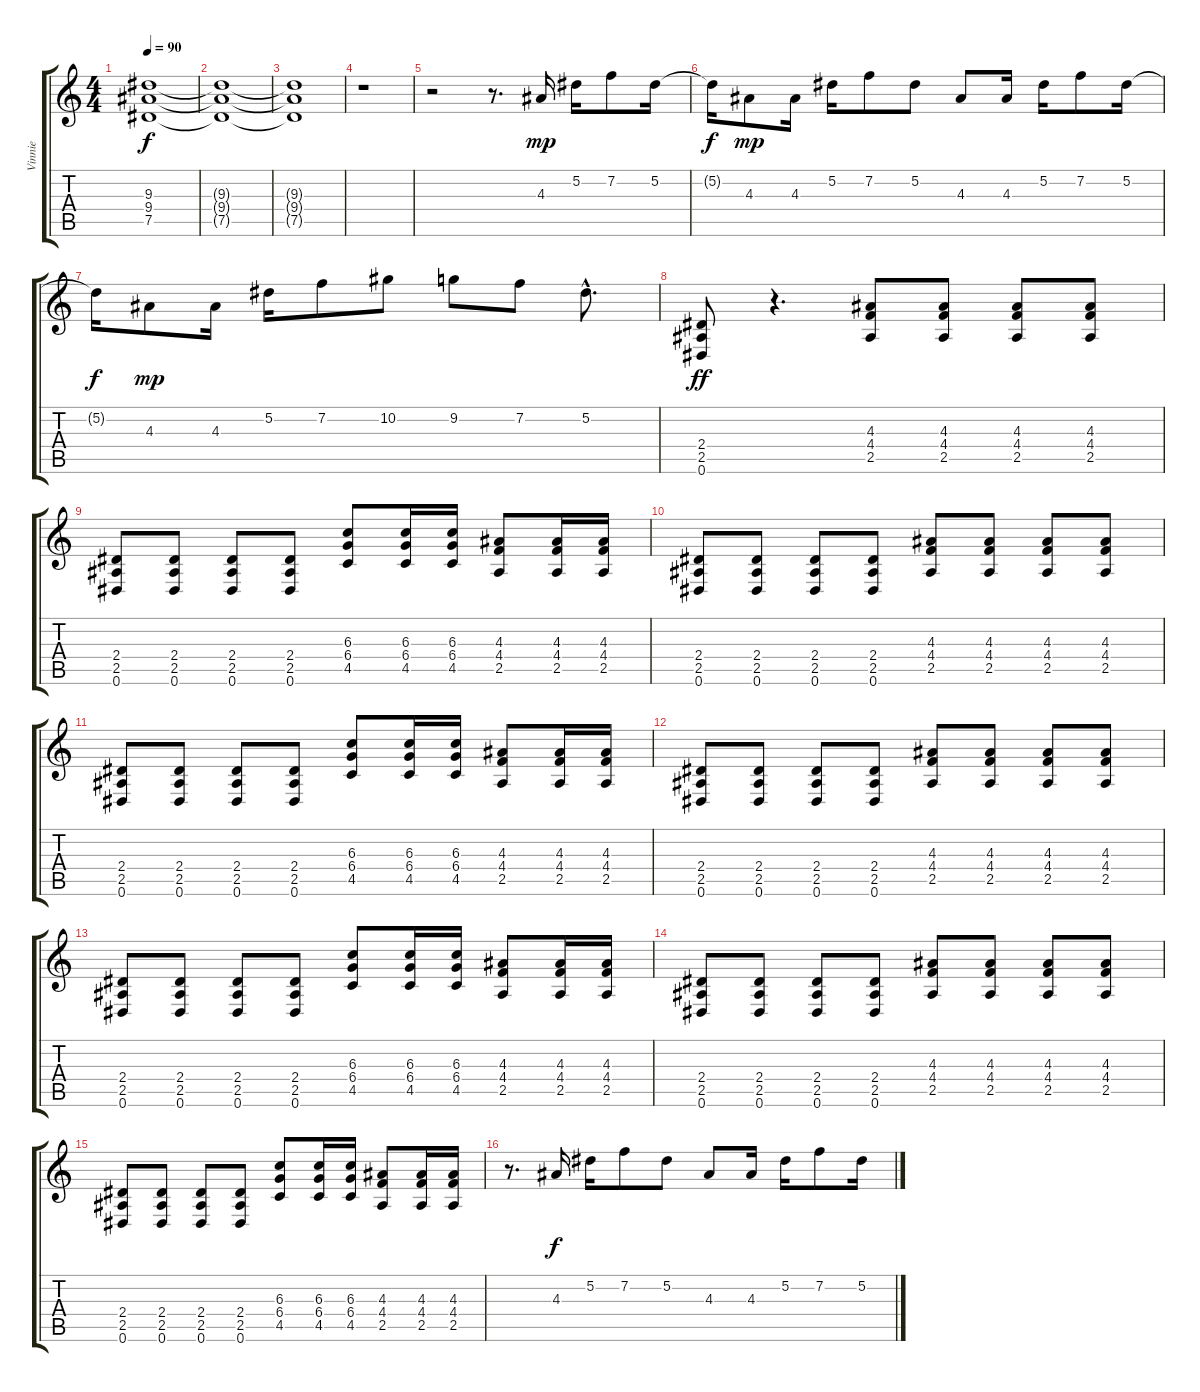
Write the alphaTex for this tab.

\track ("Vinnie" "Vinnie") {instrument distortionguitar}
\staff {score tabs}
\tuning (Eb4 Bb3 Gb3 Db3 Ab2 Eb2) {hide}
\ts (4 4)
\tempo 90
\clef g2
\ks c
(9.3{t} 9.4{t} 7.5{t}).1{dy f} |
(9.3{t} 9.4{t} 7.5{t}).1 |
(9.3{t} 9.4{t} 7.5{t}).1 |
r.1 |
r.2{instrument electricguitarclean} r.8{d} 4.3.16{dy mp} 5.2.16 7.2.8 5.2.16 |
5.2{t}.16{dy f} 4.3.8{dy mp} 4.3.16 5.2.16 7.2.8 5.2.8 4.3.8 4.3.16 5.2.16 7.2.8 5.2.16 |
5.2{t}.16{dy f} 4.3.8{dy mp} 4.3.16 5.2.16 7.2.8 10.2.8 9.2.8 7.2.8 5.2{hac}.8{d} |
(2.4 2.5 0.6).8{dy ff instrument distortionguitar} r.4{d} (4.3 4.4 2.5).8 (4.3 4.4 2.5).8 (4.3 4.4 2.5).8 (4.3 4.4 2.5).8 |
(2.4 2.5 0.6).8 (2.4 2.5 0.6).8 (2.4 2.5 0.6).8 (2.4 2.5 0.6).8 (6.3 6.4 4.5).8 (6.3 6.4 4.5).16 (6.3 6.4 4.5).16 (4.3 4.4 2.5).8 (4.3 4.4 2.5).16 (4.3 4.4 2.5).16 |
(2.4 2.5 0.6).8 (2.4 2.5 0.6).8 (2.4 2.5 0.6).8 (2.4 2.5 0.6).8 (4.3 4.4 2.5).8 (4.3 4.4 2.5).8 (4.3 4.4 2.5).8 (4.3 4.4 2.5).8 |
(2.4 2.5 0.6).8 (2.4 2.5 0.6).8 (2.4 2.5 0.6).8 (2.4 2.5 0.6).8 (6.3 6.4 4.5).8 (6.3 6.4 4.5).16 (6.3 6.4 4.5).16 (4.3 4.4 2.5).8 (4.3 4.4 2.5).16 (4.3 4.4 2.5).16 |
(2.4 2.5 0.6).8 (2.4 2.5 0.6).8 (2.4 2.5 0.6).8 (2.4 2.5 0.6).8 (4.3 4.4 2.5).8 (4.3 4.4 2.5).8 (4.3 4.4 2.5).8 (4.3 4.4 2.5).8 |
(2.4 2.5 0.6).8 (2.4 2.5 0.6).8 (2.4 2.5 0.6).8 (2.4 2.5 0.6).8 (6.3 6.4 4.5).8 (6.3 6.4 4.5).16 (6.3 6.4 4.5).16 (4.3 4.4 2.5).8 (4.3 4.4 2.5).16 (4.3 4.4 2.5).16 |
(2.4 2.5 0.6).8 (2.4 2.5 0.6).8 (2.4 2.5 0.6).8 (2.4 2.5 0.6).8 (4.3 4.4 2.5).8 (4.3 4.4 2.5).8 (4.3 4.4 2.5).8 (4.3 4.4 2.5).8 |
(2.4 2.5 0.6).8 (2.4 2.5 0.6).8 (2.4 2.5 0.6).8 (2.4 2.5 0.6).8 (6.3 6.4 4.5).8 (6.3 6.4 4.5).16 (6.3 6.4 4.5).16 (4.3 4.4 2.5).8 (4.3 4.4 2.5).16 (4.3 4.4 2.5).16 |
r.8{d} 4.3.16{dy f} 5.2.16 7.2.8 5.2.8 4.3.8 4.3.16 5.2.16 7.2.8 5.2.16
